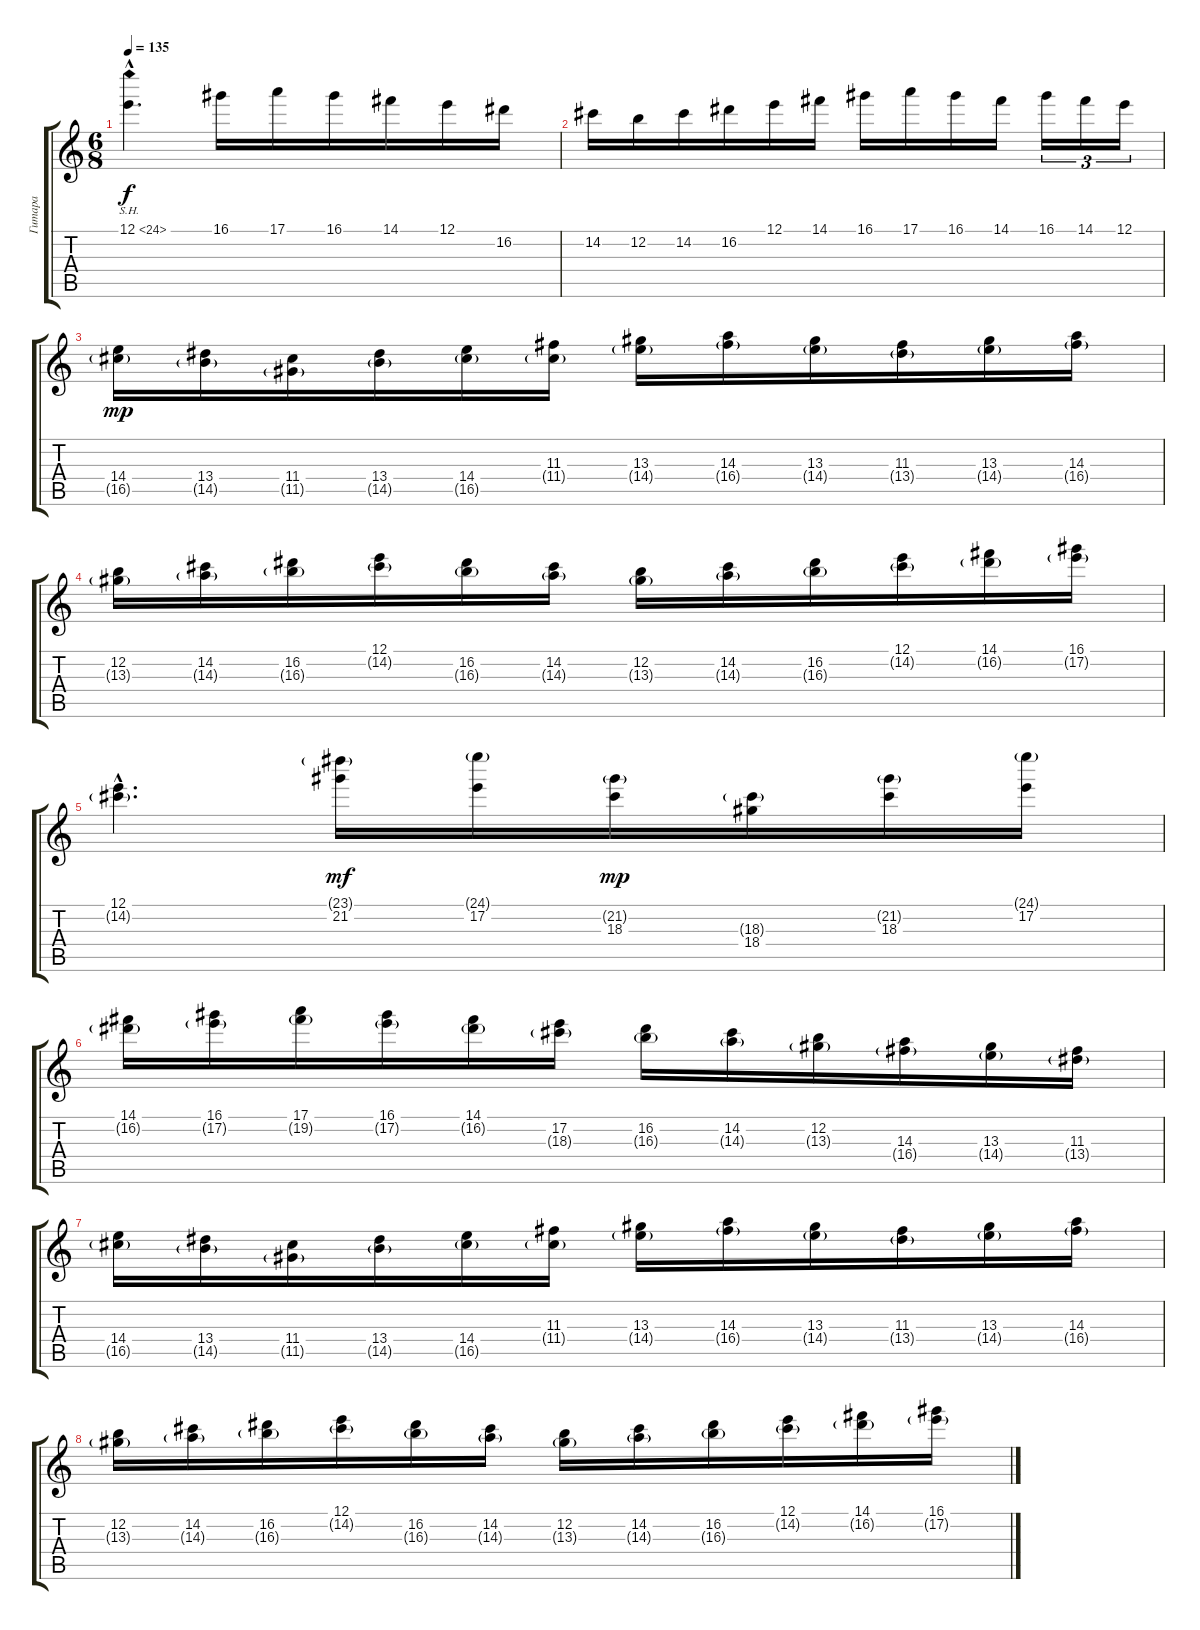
\track ("Гитара" "Гитара") {instrument overdrivenguitar}
\staff {score tabs}
\tuning (E4 B3 G3 D3 A2 E2) {hide}
\ts (6 8)
\tempo 135
\clef g2
\ks c
12.1{sh 12 hac}.4{d dy f} 16.1.16 17.1.16 16.1.16 14.1.16 12.1.16 16.2.16 |
14.2.16 12.2.16 14.2.16 16.2.16 12.1.16 14.1.16 16.1.16 17.1.16 16.1.16 14.1.16 16.1.16{tu (3 2)} 14.1.16{tu (3 2)} 12.1.16{tu (3 2)} |
(14.4 16.5{g}).16{dy mp balance 11} (13.4 14.5{g}).16 (11.4 11.5{g}).16 (13.4 14.5{g}).16 (14.4 16.5{g}).16 (11.3 11.4{g}).16 (13.3 14.4{g}).16 (14.3 16.4{g}).16 (13.3 14.4{g}).16 (11.3 13.4{g}).16 (13.3 14.4{g}).16 (14.3 16.4{g}).16 |
(12.2 13.3{g}).16 (14.2 14.3{g}).16 (16.2 16.3{g}).16 (12.1 14.2{g}).16 (16.2 16.3{g}).16 (14.2 14.3{g}).16 (12.2 13.3{g}).16 (14.2 14.3{g}).16 (16.2 16.3{g}).16 (12.1 14.2{g}).16 (14.1 16.2{g}).16 (16.1 17.2{g}).16 |
(12.1{hac} 14.2{g hac}).4{d} (23.1{g} 21.2).16{dy mf} (24.1{g} 17.2).16 (21.2{g} 18.3).16{dy mp} (18.3{g} 18.4).16 (21.2{g} 18.3).16 (24.1{g} 17.2).16 |
(14.1 16.2{g}).16 (16.1 17.2{g}).16 (17.1 19.2{g}).16 (16.1 17.2{g}).16 (14.1 16.2{g}).16 (17.2 18.3{g}).16 (16.2 16.3{g}).16 (14.2 14.3{g}).16 (12.2 13.3{g}).16 (14.3 16.4{g}).16 (13.3 14.4{g}).16 (11.3 13.4{g}).16 |
(14.4 16.5{g}).16 (13.4 14.5{g}).16 (11.4 11.5{g}).16 (13.4 14.5{g}).16 (14.4 16.5{g}).16 (11.3 11.4{g}).16 (13.3 14.4{g}).16 (14.3 16.4{g}).16 (13.3 14.4{g}).16 (11.3 13.4{g}).16 (13.3 14.4{g}).16 (14.3 16.4{g}).16 |
(12.2 13.3{g}).16 (14.2 14.3{g}).16 (16.2 16.3{g}).16 (12.1 14.2{g}).16 (16.2 16.3{g}).16 (14.2 14.3{g}).16 (12.2 13.3{g}).16 (14.2 14.3{g}).16 (16.2 16.3{g}).16 (12.1 14.2{g}).16 (14.1 16.2{g}).16 (16.1 17.2{g}).16
